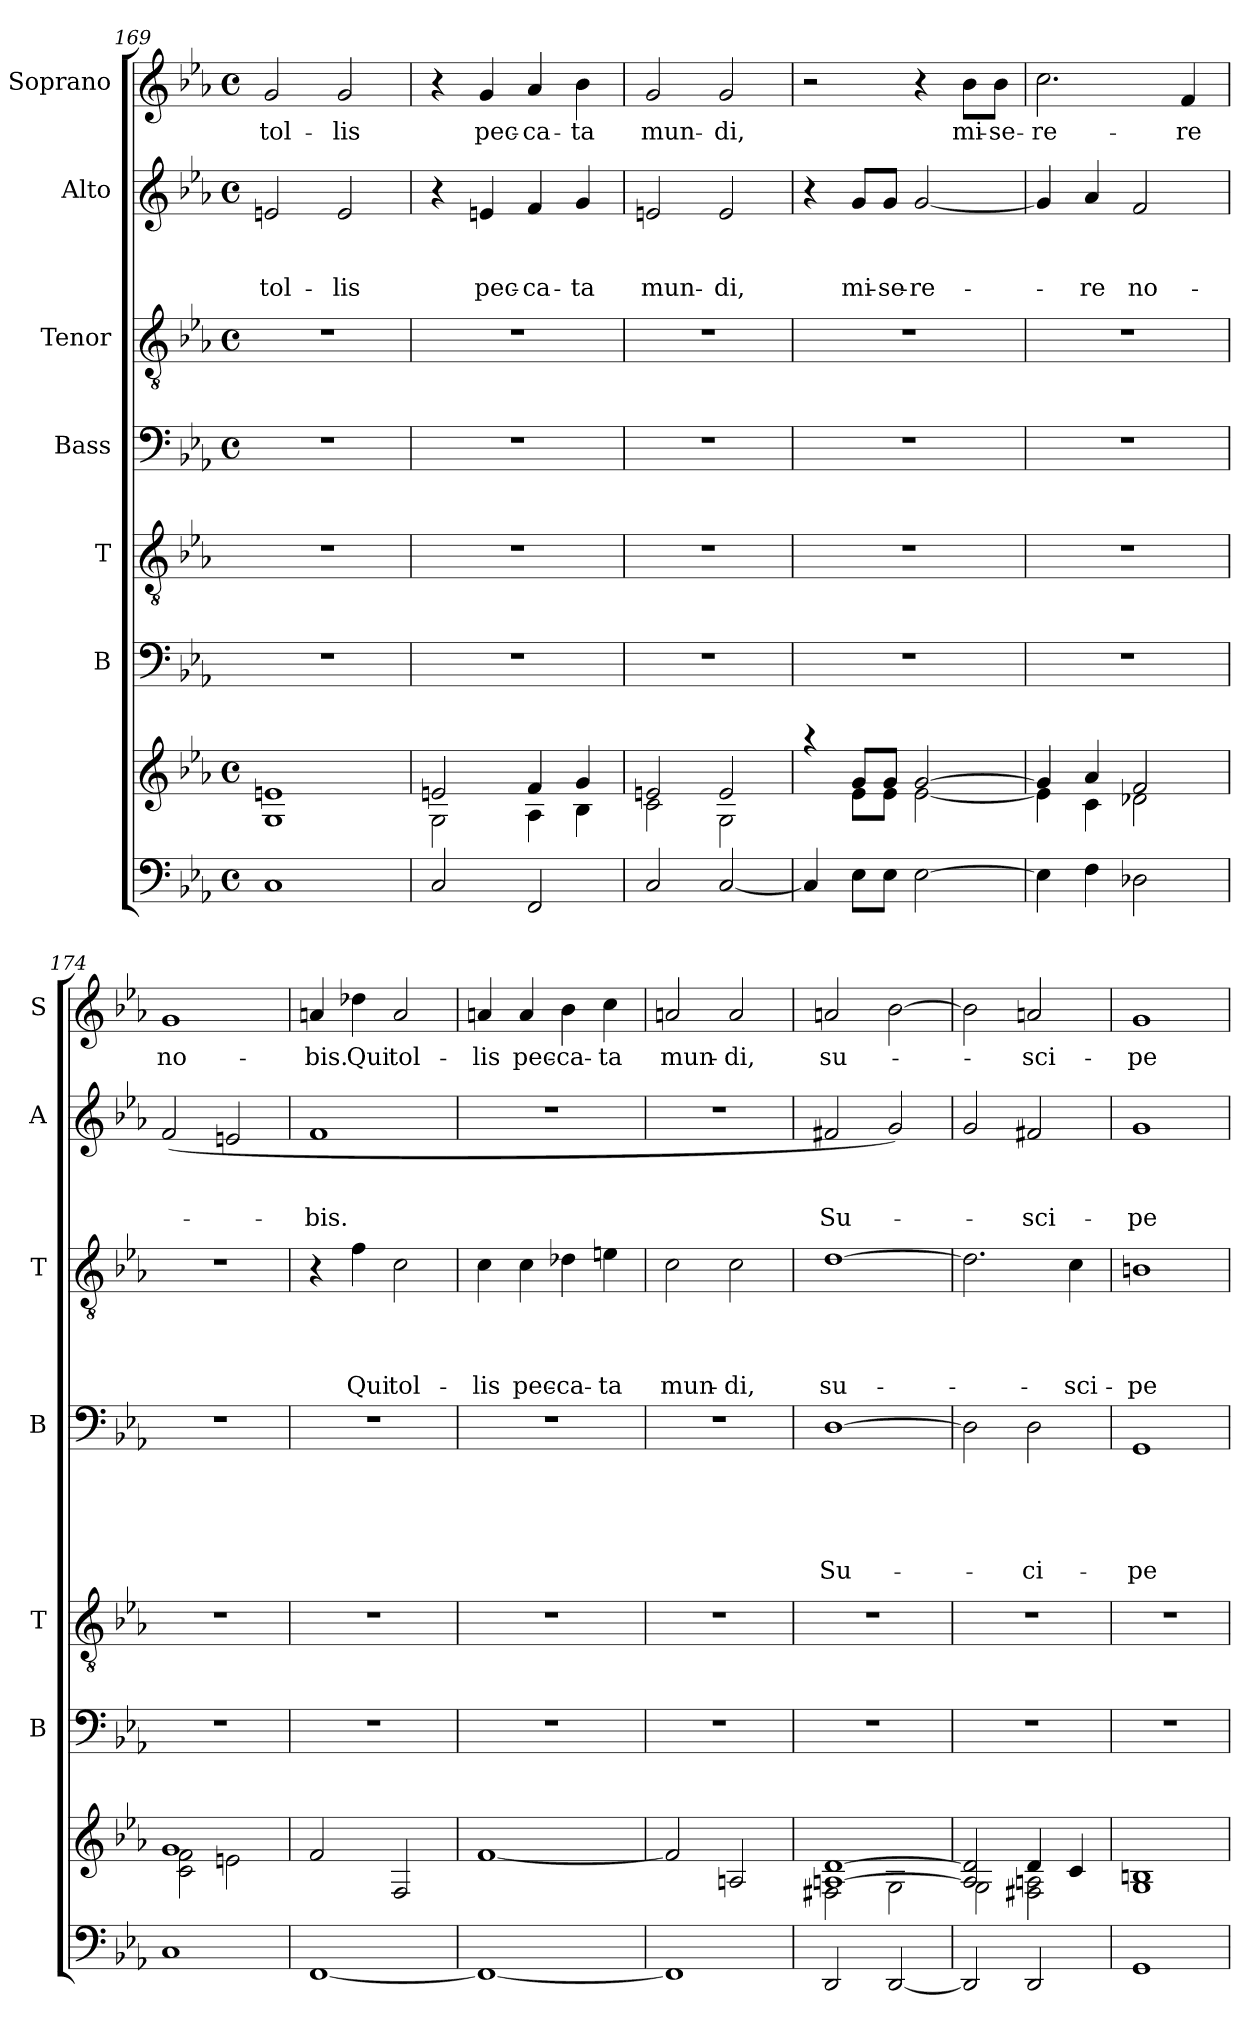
**kern	**kern	**kern	**kern	**kern	**text	**text	**text	**text	**text	**kern	**text	**text	**text	**text	**kern	**text	**text	**text	**kern	**text
*part8	*part7	*part6	*part5	*part4	*part4	*part4	*part4	*part4	*part4	*part3	*part3	*part3	*part3	*part3	*part2	*part2	*part2	*part2	*part1	*part1
*staff8	*staff7	*staff6	*staff5	*staff4	*staff4	*staff4	*staff4	*staff4	*staff4	*staff3	*staff3	*staff3	*staff3	*staff3	*staff2	*staff2	*staff2	*staff2	*staff1	*staff1
*	*	*I"B	*I"T	*I"Bass	*	*	*	*	*	*I"Tenor	*	*	*	*	*I"Alto	*	*	*	*I"Soprano	*
*	*	*I'B	*I'T	*I'B	*	*	*	*	*	*I'T	*	*	*	*	*I'A	*	*	*	*I'S	*
!!LO:LB:g=z
*clefF4	*clefG2	*clefF4	*clefGv2	*clefF4	*	*	*	*	*	*clefGv2	*	*	*	*	*clefG2	*	*	*	*clefG2	*
*k[b-e-a-]	*k[b-e-a-]	*k[b-e-a-]	*k[b-e-a-]	*k[b-e-a-]	*	*	*	*	*	*k[b-e-a-]	*	*	*	*	*k[b-e-a-]	*	*	*	*k[b-e-a-]	*
*E-:	*E-:	*E-:	*E-:	*E-:	*	*	*	*	*	*E-:	*	*	*	*	*E-:	*	*	*	*E-:	*
*M4/4	*M4/4	*	*	*M4/4	*	*	*	*	*	*M4/4	*	*	*	*	*M4/4	*	*	*	*M4/4	*
*met(c)	*met(c)	*	*	*met(c)	*	*	*	*	*	*met(c)	*	*	*	*	*met(c)	*	*	*	*met(c)	*
=169	=169	=169	=169	=169	=169	=169	=169	=169	=169	=169	=169	=169	=169	=169	=169	=169	=169	=169	=169	=169
!	!	!	!	!	!	!	!	!	!	!	!	!	!	!	!	!	!	!LO:LY:b	!	!LO:LY:b
1C	1G 1en	1r	1r	1r	.	.	.	.	.	1r	.	.	.	.	2en/	.	.	tol-	2g/	tol-
!	!	!	!	!	!	!	!	!	!	!	!	!	!	!	!	!	!	!LO:LY:b	!	!LO:LY:b
.	.	.	.	.	.	.	.	.	.	.	.	.	.	.	2e/	.	.	-lis	2g/	-lis
=170	=170	=170	=170	=170	=170	=170	=170	=170	=170	=170	=170	=170	=170	=170	=170	=170	=170	=170	=170	=170
*	*^	*	*	*	*	*	*	*	*	*	*	*	*	*	*	*	*	*	*	*
2C/	2en/	2G\	1r	1r	1r	.	.	.	.	.	1r	.	.	.	.	4r	.	.	.	4r	.
!	!	!	!	!	!	!	!	!	!	!	!	!	!	!	!	!	!	!	!LO:LY:b	!	!LO:LY:b
.	.	.	.	.	.	.	.	.	.	.	.	.	.	.	.	4en/	.	.	pec-	4g/	pec-
!	!	!	!	!	!	!	!	!	!	!	!	!	!	!	!	!	!	!	!LO:LY:b	!	!LO:LY:b
2FF/	4f/	4A-\	.	.	.	.	.	.	.	.	.	.	.	.	.	4f/	.	.	-ca-	4a-/	-ca-
!	!	!	!	!	!	!	!	!	!	!	!	!	!	!	!	!	!	!	!LO:LY:b	!	!LO:LY:b
.	4g/	4B-\	.	.	.	.	.	.	.	.	.	.	.	.	.	4g/	.	.	-ta	4b-\	-ta
=171	=171	=171	=171	=171	=171	=171	=171	=171	=171	=171	=171	=171	=171	=171	=171	=171	=171	=171	=171	=171	=171
!	!	!	!	!	!	!	!	!	!	!	!	!	!	!	!	!	!	!	!LO:LY:b	!	!LO:LY:b
2C/	2en/	2c\	1r	1r	1r	.	.	.	.	.	1r	.	.	.	.	2en/	.	.	mun-	2g/	mun-
!	!	!	!	!	!	!	!	!	!	!	!	!	!	!	!	!	!	!	!LO:LY:b	!	!LO:LY:b
[<2C/	2e/	2G\	.	.	.	.	.	.	.	.	.	.	.	.	.	2e/	.	.	-di,	2g/	-di,
=172	=172	=172	=172	=172	=172	=172	=172	=172	=172	=172	=172	=172	=172	=172	=172	=172	=172	=172	=172	=172	=172
4C/]	4raa	4ryy	1r	1r	1r	.	.	.	.	.	1r	.	.	.	.	4r	.	.	.	2r	.
!	!	!	!	!	!	!	!	!	!	!	!	!	!	!	!	!	!	!	!LO:LY:b	!	!
8E-\L	8g/L	8e-\L	.	.	.	.	.	.	.	.	.	.	.	.	.	8g/L	.	.	mi-	.	.
!	!	!	!	!	!	!	!	!	!	!	!	!	!	!	!	!	!	!	!LO:LY:b	!	!
8E-\J	8g/J	8e-\J	.	.	.	.	.	.	.	.	.	.	.	.	.	8g/J	.	.	-se-	.	.
!	!	!	!	!	!	!	!	!	!	!	!	!	!	!	!	!	!	!	!LO:LY:b	!	!
[>2E-\	[>2g/	[<2e-\	.	.	.	.	.	.	.	.	.	.	.	.	.	[<2g/	.	.	-re-	4r	.
!	!	!	!	!	!	!	!	!	!	!	!	!	!	!	!	!	!	!	!	!	!LO:LY:b
.	.	.	.	.	.	.	.	.	.	.	.	.	.	.	.	.	.	.	.	8b-\L	mi-
!	!	!	!	!	!	!	!	!	!	!	!	!	!	!	!	!	!	!	!	!	!LO:LY:b
.	.	.	.	.	.	.	.	.	.	.	.	.	.	.	.	.	.	.	.	8b-\J	-se-
=173	=173	=173	=173	=173	=173	=173	=173	=173	=173	=173	=173	=173	=173	=173	=173	=173	=173	=173	=173	=173	=173
!	!	!	!	!	!	!	!	!	!	!	!	!	!	!	!	!	!	!	!	!	!LO:LY:b
4E-\]	4g/]	4e-\]	1r	1r	1r	.	.	.	.	.	1r	.	.	.	.	4g/]	.	.	.	2.cc\	-re-
!	!	!	!	!	!	!	!	!	!	!	!	!	!	!	!	!	!	!	!LO:LY:b	!	!
4F\	4a-/	4c\	.	.	.	.	.	.	.	.	.	.	.	.	.	4a-/	.	.	-re	.	.
!	!	!	!	!	!	!	!	!	!	!	!	!	!	!	!	!	!	!	!LO:LY:b	!	!
2D-X\	(>2f/	2d-X\	.	.	.	.	.	.	.	.	.	.	.	.	.	2f/	.	.	no-	.	.
!	!	!	!	!	!	!	!	!	!	!	!	!	!	!	!	!	!	!	!	!	!LO:LY:b
.	.	.	.	.	.	.	.	.	.	.	.	.	.	.	.	.	.	.	.	4f/	-re
!!LO:PB:g=z
=174	=174	=174	=174	=174	=174	=174	=174	=174	=174	=174	=174	=174	=174	=174	=174	=174	=174	=174	=174	=174	=174
!	!	!	!	!	!	!	!	!	!	!	!	!	!	!	!	!	!	!	!	!	!LO:LY:b
1C	1g	2c\ 2f\	1r	1r	1r	.	.	.	.	.	1r	.	.	.	.	(<2f/	.	.	.	1g	no-
.	.	2en\	.	.	.	.	.	.	.	.	.	.	.	.	.	2en/	.	.	.	.	.
=175	=175	=175	=175	=175	=175	=175	=175	=175	=175	=175	=175	=175	=175	=175	=175	=175	=175	=175	=175	=175	=175
!	!	!	!	!	!	!	!	!	!	!	!	!	!	!	!	!	!	!	!LO:LY:b	!	!LO:LY:b
*	*v	*v	*	*	*	*	*	*	*	*	*	*	*	*	*	*	*	*	*	*	*
[<1FF	2f/	1r	1r	1r	.	.	.	.	.	4r	.	.	.	.	1f	.	.	-bis.	4an/	-bis.
!	!	!	!	!	!	!	!	!	!	!	!	!	!	!LO:LY:b	!	!	!	!	!	!LO:LY:b
.	.	.	.	.	.	.	.	.	.	4f\	.	.	.	Qui	.	.	.	.	4dd-X\	Qui
!	!	!	!	!	!	!	!	!	!	!	!	!	!	!LO:LY:b	!	!	!	!	!	!LO:LY:b
.	2F/	.	.	.	.	.	.	.	.	2c\	.	.	.	tol-	.	.	.	.	2a/	tol-
=176	=176	=176	=176	=176	=176	=176	=176	=176	=176	=176	=176	=176	=176	=176	=176	=176	=176	=176	=176	=176
!	!	!	!	!	!	!	!	!	!	!	!	!	!	!LO:LY:b	!	!	!	!	!	!LO:LY:b
1FF_	[<1f	1r	1r	1r	.	.	.	.	.	4c\	.	.	.	-lis	1r	.	.	.	4an/	-lis
!	!	!	!	!	!	!	!	!	!	!	!	!	!	!LO:LY:b	!	!	!	!	!	!LO:LY:b
.	.	.	.	.	.	.	.	.	.	4c\	.	.	.	pec-	.	.	.	.	4a/	pec-
!	!	!	!	!	!	!	!	!	!	!	!	!	!	!LO:LY:b	!	!	!	!	!	!LO:LY:b
.	.	.	.	.	.	.	.	.	.	4d-X\	.	.	.	-ca-	.	.	.	.	4b-\	-ca-
!	!	!	!	!	!	!	!	!	!	!	!	!	!	!LO:LY:b	!	!	!	!	!	!LO:LY:b
.	.	.	.	.	.	.	.	.	.	4e\	.	.	.	-ta	.	.	.	.	4cc\	-ta
=177	=177	=177	=177	=177	=177	=177	=177	=177	=177	=177	=177	=177	=177	=177	=177	=177	=177	=177	=177	=177
!	!	!	!	!	!	!	!	!	!	!	!	!	!	!LO:LY:b	!	!	!	!	!	!LO:LY:b
1FF]	2f/]	1r	1r	1r	.	.	.	.	.	2c\	.	.	.	mun-	1r	.	.	.	2an/	mun-
!	!	!	!	!	!	!	!	!	!	!	!	!	!	!LO:LY:b	!	!	!	!	!	!LO:LY:b
.	2An/	.	.	.	.	.	.	.	.	2c\	.	.	.	-di,	.	.	.	.	2a/	-di,
=178	=178	=178	=178	=178	=178	=178	=178	=178	=178	=178	=178	=178	=178	=178	=178	=178	=178	=178	=178	=178
*	*^	*	*	*	*	*	*	*	*	*	*	*	*	*	*	*	*	*	*	*
!	!	!	!	!	!	!	!	!	!	!LO:LY:b	!	!	!	!	!LO:LY:b	!	!	!	!LO:LY:b	!	!LO:LY:b
2DD/	[<1An [<1d	2F#X\	1r	1r	[<1D	.	.	.	.	Su-	[<1d	.	.	.	su-	2f#X/	.	.	Su-	2an/	su-
[<2DD/	.	2G\	.	.	.	.	.	.	.	.	.	.	.	.	.	2g/)	.	.	.	[<2b-\	.
!!LO:LB:g=z
=179	=179	=179	=179	=179	=179	=179	=179	=179	=179	=179	=179	=179	=179	=179	=179	=179	=179	=179	=179	=179	=179
2DD/]	2A/] 2d/]	2G\	1r	1r	2D\]	.	.	.	.	.	2.d\]	.	.	.	.	2g/	.	.	.	2b-\]	.
!	!	!	!	!	!	!	!	!	!	!LO:LY:b	!	!	!	!	!	!	!	!	!LO:LY:b	!	!LO:LY:b
2DD/	(4d/	2F#X\ 2An\)	.	.	2D\	.	.	.	.	-ci-	.	.	.	.	.	2f#X/	.	.	-sci-	2an/	-sci-
!	!	!	!	!	!	!	!	!	!	!	!	!	!	!	!LO:LY:b	!	!	!	!	!	!
.	4c/	.	.	.	.	.	.	.	.	.	4c\	.	.	.	-sci-	.	.	.	.	.	.
*	*v	*v	*	*	*	*	*	*	*	*	*	*	*	*	*	*	*	*	*	*	*
=180	=180	=180	=180	=180	=180	=180	=180	=180	=180	=180	=180	=180	=180	=180	=180	=180	=180	=180	=180	=180
!	!	!	!	!	!	!	!	!	!LO:LY:b	!	!	!	!	!LO:LY:b	!	!	!	!LO:LY:b	!	!LO:LY:b
1GG	1G 1Bn	1r	1r	1GG	.	.	.	.	-pe	1Bn	.	.	.	-pe	1g	.	.	-pe	1g	-pe
=	=	=	=	=	=	=	=	=	=	=	=	=	=	=	=	=	=	=	=	=
*-	*-	*-	*-	*-	*-	*-	*-	*-	*-	*-	*-	*-	*-	*-	*-	*-	*-	*-	*-	*-
